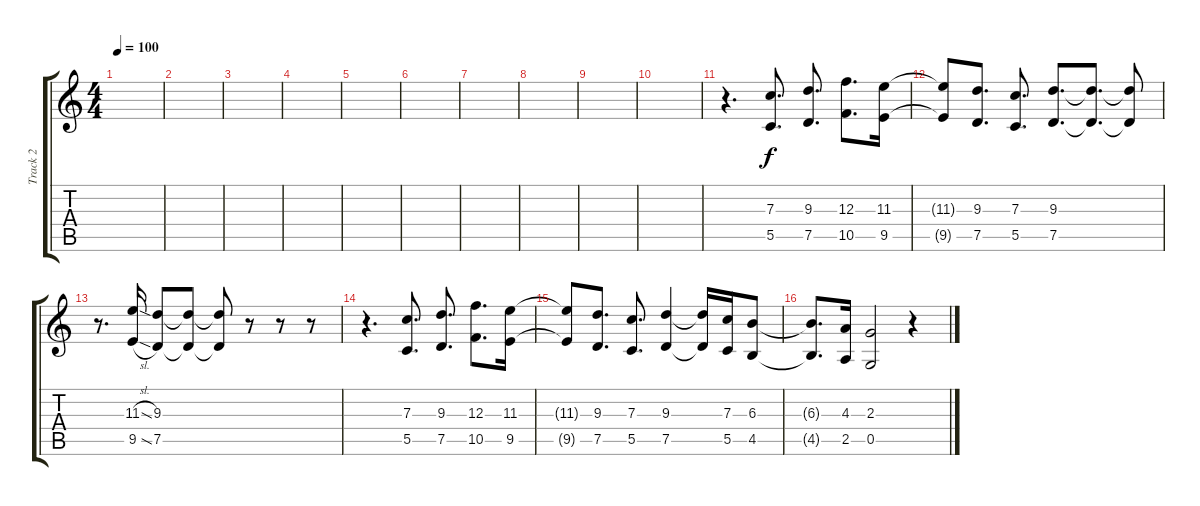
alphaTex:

\track ("Track 2" "Track 2") {instrument acousticguitarsteel}
\staff {score tabs}
\tuning (D4 A3 F3 C3 G2 C2) {hide}
\ts (4 4)
\tempo 100
\clef g2
\ks c
|
|
|
|
|
|
|
|
|
|
r.4{d} (7.3 5.5).8{d} (9.3 7.5).8{d} (12.3 10.5).8{d} (11.3 9.5).16 |
(11.3{t} 9.5{t}).8 (9.3 7.5).8{d} (7.3 5.5).8{d} (9.3 7.5).8{d} (9.3{t} 7.5{t}).8{d} (9.3{t} 7.5{t}).8 |
r.8{d} (11.3{sl} 9.5{sl}).16 (9.3 7.5).8 (9.3{t} 7.5{t}).8 (9.3{t} 7.5{t}).8 r.8 r.8 r.8 |
r.4{d} (7.3 5.5).8{d} (9.3 7.5).8{d} (12.3 10.5).8{d} (11.3 9.5).16 |
(11.3{t} 9.5{t}).8 (9.3 7.5).8{d} (7.3 5.5).8{d} (9.3 7.5).4 (9.3{t} 7.5{t}).16 (7.3 5.5).16 (6.3 4.5).8 |
(6.3{t} 4.5{t}).8{d} (4.3 2.5).16 (2.3 0.5).2 r.4
